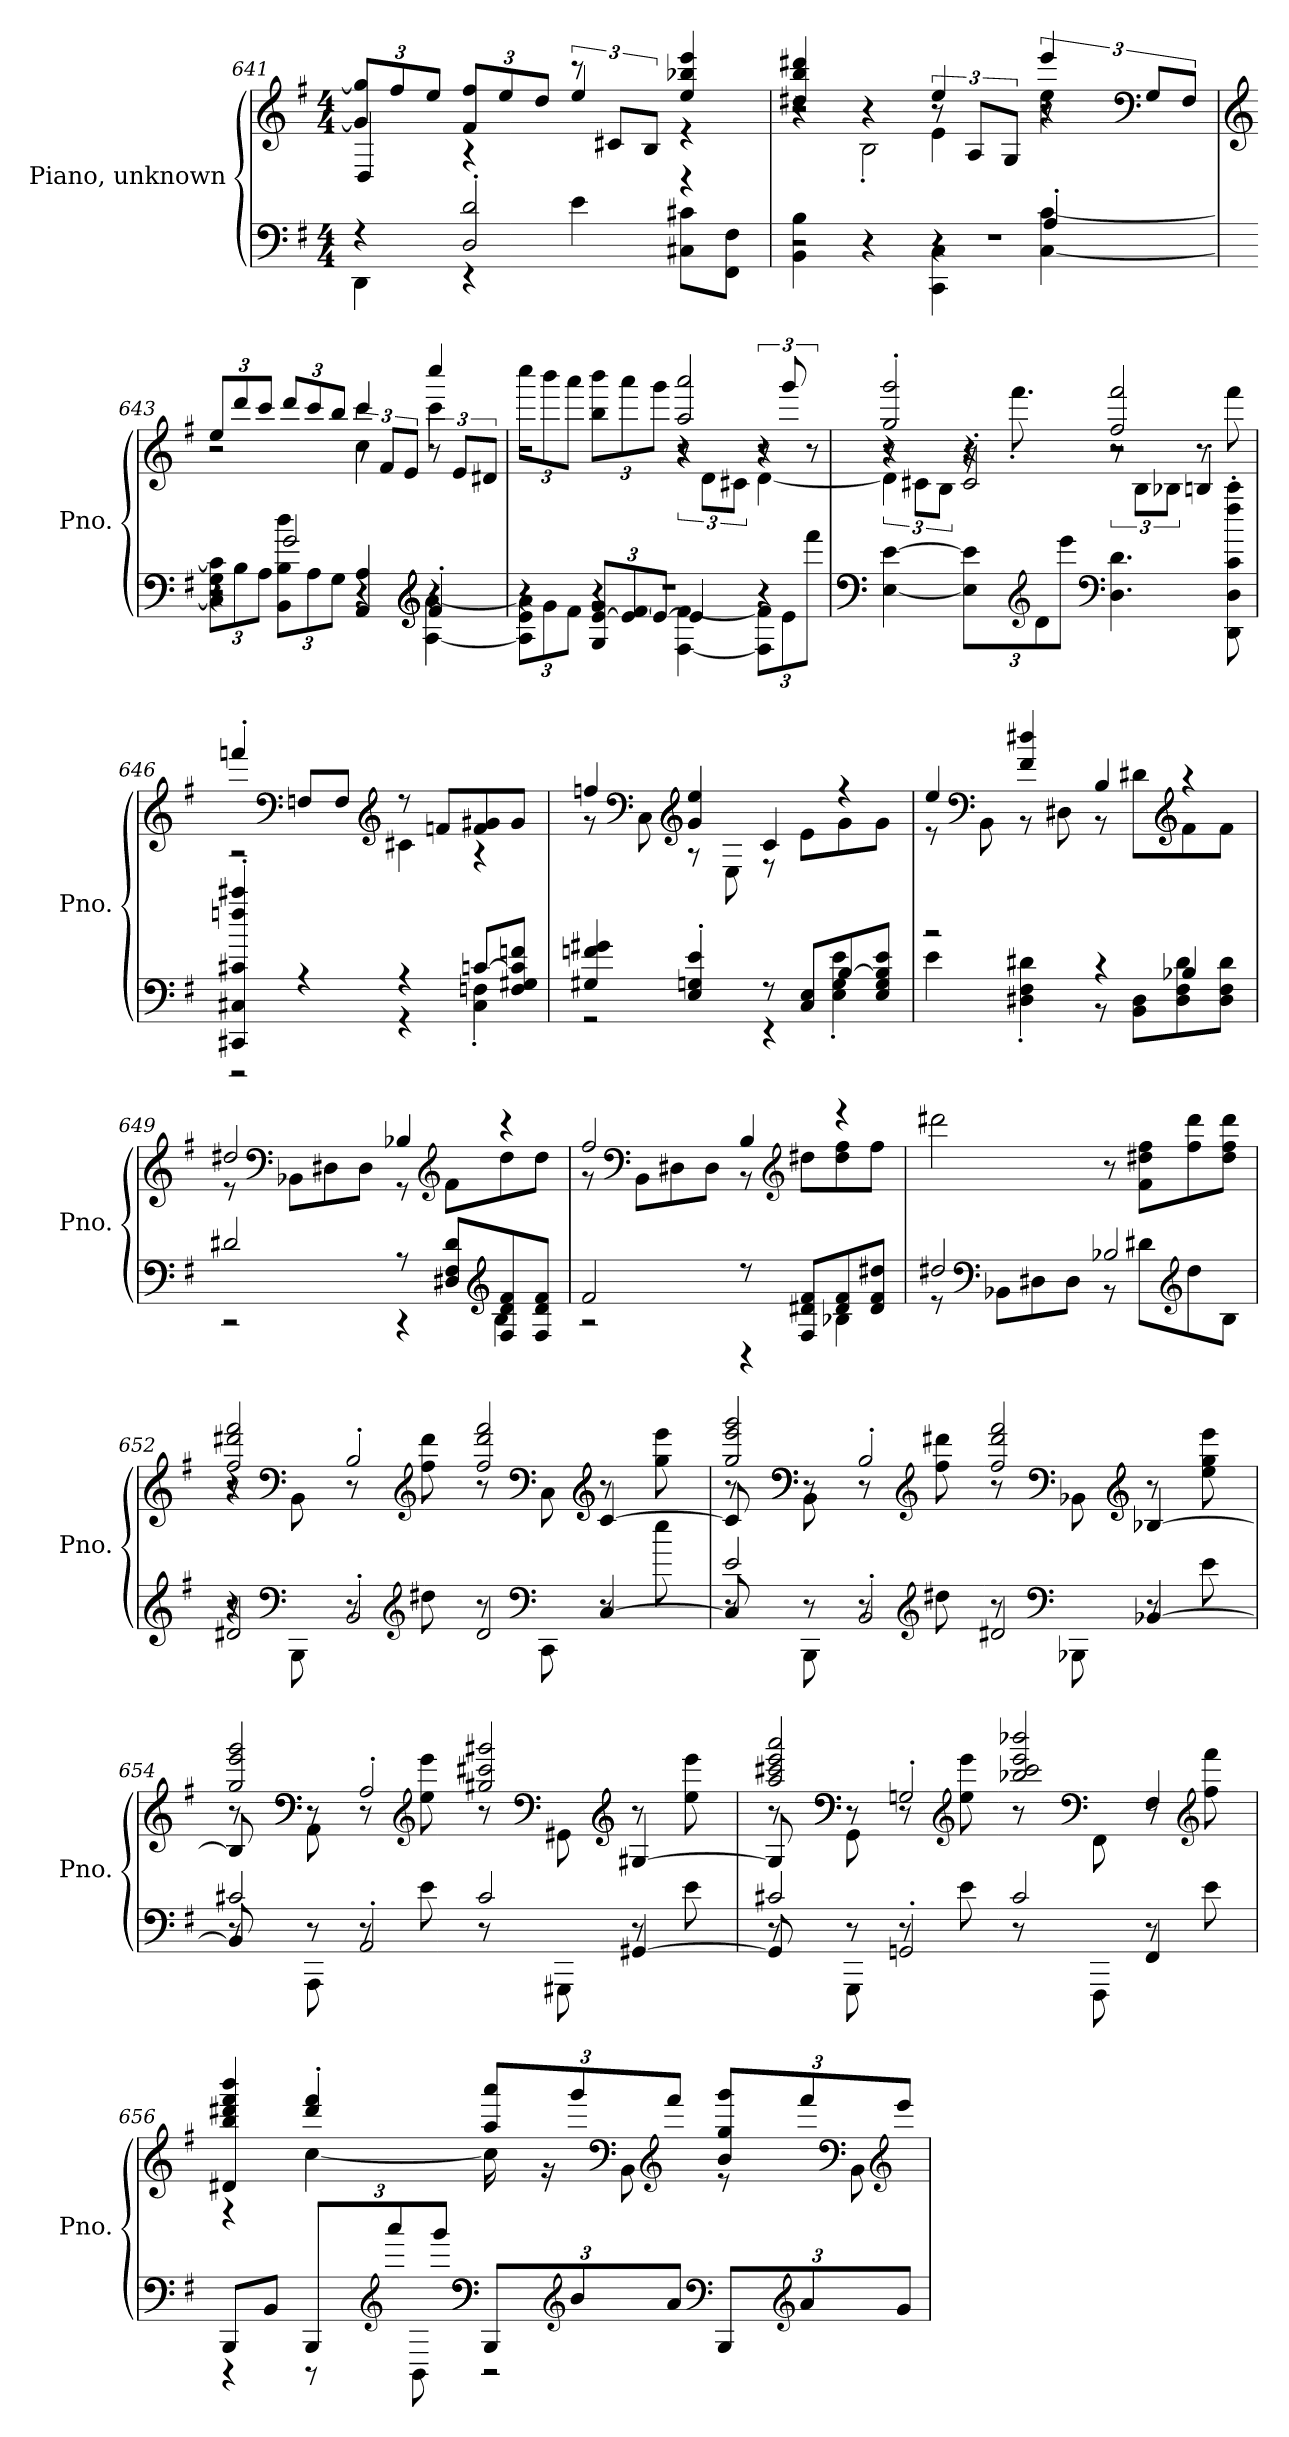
**kern	**kern
*part1	*part1
*staff2	*staff1
*I"Piano, unknown	*
*I'Pno.	*
*clefF4	*clefG2
*k[f#]	*k[f#]
*M4/4	*M4/4
=641	=641
*^	*
*	*	*Xbrackettup
*	*	*^
4r	4DD\	12g/] 12gg/]L	4D/
.	.	12ff#/	.
.	.	12ee/J	.
2D/' 2d/'	4r	12f#/ 12ff#/L	4r
.	.	12ee/	.
.	.	12dd/J	.
*	*	*brackettup	*
.	4e\	12r	4ee/
.	.	12c#X/L	.
.	.	12B/J	.
4r	8C#X\ 8c#X\L	4ee/ 4bb-X/ 4eee/	4r
.	8FF#\ 8F#\J	.	.
=642	=642	=642	=642
*	*^	*^	*^
1r	4BB\ 4B\	2r	2r	2r	4dd#X/ 4bb/ 4ddd#X/	4r
.	4r	.	.	.	4r	2B'\
.	4CC\ 4C\	4r	4ee/	4e\	12r	.
.	.	.	.	.	12A/L	.
.	.	.	.	.	12G/J	.
.	[4C\ [4c\	4A'/	4eee/	4ee\	12r	4r
*	*	*	*clefF4	*	*	*
.	.	.	.	.	12G/L	.
.	.	.	.	.	12F#/J	.
*	*	*	*v	*v	*v	*v
!!LO:LB:g=z
=643	=643	=643	=643
*	*	*	*clefG2
*	*	*	*^
*	*	*	*	*^
*	*Xbrackettup	*	*	*	*Xbrackettup
4r	12C\] 12G\ 12c\]L	2r	2r	2r	12ee/L
.	12B\	.	.	.	12ddd/
.	12A\J	.	.	.	12ccc/J
2g/	12BB\ 12B\ 12dd\L	.	.	.	12ddd/L
.	12A\	.	.	.	12ccc/
.	12G\J	.	.	.	12bb/J
*	*	*	*	*	*brackettup
.	4r	4AA/ 4A/	4ccc/	4cc\	12r
.	.	.	.	.	12f#/L
.	.	.	.	.	12e/J
*clefG2	*	*	*	*	*
4f#'/	[4A\ [4a\	4r	4cccc/	4ccc\	12r
.	.	.	.	.	12e/L
.	.	.	.	.	12d#X/J
*	*	*	*	*v	*v
=644	=644	=644	=644	=644
*	*	*	*	*Xbrackettup
*	*	*	*^	*^
1r	12A\] 12e\ 12a\]L	4r	2r	12cccc\L	2r	2r
.	12g\	.	.	12bbb\	.	.
.	12f#\J	.	.	12aaa\J	.	.
.	4r	12G/ [12e/ 12g/L	.	12bb\ 12bbb\L	.	.
.	.	12e/_ 12f#/	.	12aaa\	.	.
.	.	12e/J_	.	12ggg\J	.	.
*	*	*	*	*brackettup	*	*
.	[4F#\ [4f#\	4e/]	2aa/ 2aaa/	12r	4r	4r
.	.	.	.	12d\L	.	.
.	.	.	.	12c#X\J	.	.
.	12F#\] 12f#\]L	4r	.	4r	12r	[4d\
.	12e\	.	.	.	12ggg/	.
.	12fff#\J	.	.	.	12r	.
*v	*v	*v	*	*	*	*
!!LO:LB:g=z	!!	!!	!!
=645	=645	=645	=645	=645
*clefF4	*	*	*	*
[4E\ [4e\	2gg/' 2ggg/'	12r	4r	4d\]
.	.	12c#X\L	.	.
.	.	12B\J	.	.
12E\] 12e\]L	.	16r	2c#'/	4r
.	.	8.fff#'\	.	.
*clefG2	*	*	*	*
12d\	.	.	.	.
12eee\J	.	.	.	.
*clefF4	*	*	*	*
4.D\ 4.d\	2ff#/ 2fff#/	12r	.	2r
.	.	12B\L	.	.
.	.	12B-X\J	.	.
.	.	8r	4Bn'/	.
8DD\' 8D\' 8c\' 8ff#\' 8ccc\'	.	8fff#\	.	.
*	*	*v	*v	*v
=646	=646	=646
*^	*	*
4CC#X/' 4C#X/' 4c#X/' 4ffn/' 4ccc#X/'	2r	4fffn'/	2r
*	*	*clefF4	*
4r	.	8Fn/L	.
.	.	8F/J	.
*	*	*clefG2	*
4r	4r	8r	4c#X\
.	.	8fn/L	.
[8cn/L	4C#\' 4Fn\'	8f/ 8g#X/	4r
8F/ 8G#X/ 8c/] 8fn/J	.	8g#/J	.
!!LO:LB:g=z	!!
=647	=647	=647	=647
4G#X/ 4fn/ 4g#X/	2r	4ffn/	8r
*	*	*clefF4	*
.	.	.	8C\
*	*	*clefG2	*
4E/' 4Gn/' 4e/'	.	4g/ 4ee/	8r
.	.	.	8E\
8r	4r	4c/	8r
8C/ 8E/L	.	.	8e\L
[8B/	4E\' 4G\' 4e\'	4r	8g\
8E/ 8G/ 8B/] 8e/J	.	.	8g\J
=648	=648	=648	=648
2r	4e\	4ee/	8r
*	*	*clefF4	*
.	.	.	8BB\
.	4D#X\' 4F#\' 4d#X\'	4f#/ 4dd#X/	8r
.	.	.	8D#X\
4r	8r	4B/	8r
.	8BB\ 8D#\L	.	8d#X\L
*	*	*clefG2	*
4B-X/	8D#\ 8F#\ 8d#\	4r	8f#\
.	8D#\ 8F#\ 8d#\J	.	8f#\J
!!LO:PB:g=z	!!
=649	=649	=649	=649
2d#X/	2r	2dd#X/	8r
*	*	*clefF4	*
.	.	.	8BB-X\L
.	.	.	8D#X\
.	.	.	8D#\J
8r	4r	4B-X/	8r
*	*	*clefG2	*
8D#X/ 8F#/ 8d#/L	.	.	8f#\L
*clefG2	*	*	*
8F#/ 8d#/ 8f#/	4B\	4r	8dd#\
8F#/ 8d#/ 8f#/J	.	.	8dd#\J
=650	=650	=650	=650
2f#/	2r	2ff#/	8r
*	*	*clefF4	*
.	.	.	8BB\L
.	.	.	8D#X\
.	.	.	8D#\J
8r	4r	4B/	8r
*	*	*clefG2	*
8F#/ 8d#X/ 8f#/L	.	.	8dd#X\L
8d#/ 8f#/	4B-X\	4r	8dd#\ 8ff#\
8d#/ 8f#/ 8dd#X/J	.	.	8ff#\J
*	*	*v	*v
!!LO:LB:g=z
=651	=651	=651
2dd#X/	8r	2ddd#X\
*clefF4	*	*
.	8BB-X\L	.
.	8D#X\	.
.	8D#\J	.
2B-X/	8r	8r
.	8d#X\L	8f#\ 8dd#X\ 8ff#\L
*clefG2	*	*
.	8dd#\	8ff#\ 8ddd#\
.	8B-\J	8dd#\ 8ff#\ 8ddd#\J
=652	=652	=652
*	*^	*^
*	*	*	*	*^
2d#X/	8r	4r	2ff#/ 2ddd#X/ 2fff#/	8r	4r
*clefF4	*	*	*clefF4	*	*
.	8BBB\	.	.	8BB\	.
.	8r	2BB'/	.	8r	2B'/
*clefG2	*	*	*clefG2	*	*
.	8dd#X\	.	.	8ff#\ 8ddd#\	.
2d#/	8r	.	2ff#/ 2ddd#/ 2fff#/	8r	.
*clefF4	*	*	*clefF4	*	*
.	8CC\	.	.	8C\	.
*	*	*	*clefG2	*	*
.	8r	[4C/	.	8r	[4c/
.	8ee\	.	.	8gg\ 8eee\	.
!!LO:LB:g=z	!!	!!
=653	=653	=653	=653	=653	=653
2e/	8r	8C/]	2gg/ 2eee/ 2ggg/	8r	8c/]
*	*	*	*clefF4	*	*
.	8BBB\	8r	.	8BB\	8r
.	8r	2BB'/	.	8r	2B'/
*clefG2	*	*	*clefG2	*	*
.	8dd#X\	.	.	8ff#\ 8ddd#X\	.
2d#X/	8r	.	2ff#/ 2ddd#/ 2fff#/	8r	.
*clefF4	*	*	*clefF4	*	*
.	8BBB-X\	.	.	8BB-X\	.
*	*	*	*clefG2	*	*
.	8r	[4BB-X/	.	8r	[4B-X/
.	8e\	.	.	8ee\ 8gg\ 8eee\	.
=654	=654	=654	=654	=654	=654
2c#X/	8r	8BB-/]	2gg/ 2eee/ 2ggg/	8r	8B-/]
*	*	*	*clefF4	*	*
.	8AAA\	8r	.	8AA\	8r
.	8r	2AA'/	.	8r	2A'/
*	*	*	*clefG2	*	*
.	8e\	.	.	8ee\ 8eee\	.
2c#/	8r	.	2gg#X/ 2ccc#X/ 2ggg#X/	8r	.
*	*	*	*clefF4	*	*
.	8GGG#X\	.	.	8GG#X\	.
*	*	*	*clefG2	*	*
.	8r	[4GG#X/	.	8r	[4G#X/
.	8e\	.	.	8ee\ 8eee\	.
!!LO:LB:g=z	!!	!!
=655	=655	=655	=655	=655	=655
2c#X/	8r	8GG#/]	2aa/ 2ccc#X/ 2eee/ 2aaa/	8r	8G#/]
*	*	*	*clefF4	*	*
.	8GGG\	8r	.	8GG\	8r
.	8r	2GGn'/	.	8r	2Gn'/
*	*	*	*clefG2	*	*
.	8e\	.	.	8ee\ 8eee\	.
2c#/	8r	.	2bb-X/ 2ccc#/ 2eee/ 2bbb-X/	8r	.
*	*	*	*clefF4	*	*
.	8FFF#\	.	.	8FF#\	.
.	8r	4FF#/	.	8r	4F#/
*	*	*	*clefG2	*	*
.	8e\	.	.	8ff#\ 8fff#\	.
*	*v	*v	*	*	*
*	*	*	*v	*v
!!LO:LB:g=z
=656	=656	=656	=656
8BBB/L	4r	4d#X/ 4bb/ 4ddd#X/ 4fff#/ 4bbb/	4r
8BB/J	.	.	.
12BBB/L	8r	4ddd#/' 4fff#/'	[4cc\
*clefG2	*	*	*
12aaa/	.	.	.
.	8BB\	.	.
12ggg/J	.	.	.
*clefF4	*	*	*
*	*	*Xbrackettup	*
12BBB/L	2r	12aa/ 12aaa/L	16cc\]
.	.	.	16r
*clefG2	*	*	*
12b/	.	12ggg/	.
*	*	*clefF4	*
.	.	.	8BB\
*	*	*clefG2	*
12a/J	.	12fff#/J	.
*clefF4	*	*	*
12BBB/L	.	12b/ 12gg/ 12ggg/L	8r
*clefG2	*	*	*
12a/	.	12fff#/	.
*	*	*clefF4	*
.	.	.	8BB\
*	*	*clefG2	*
12g/J	.	12eee/J	.
*v	*v	*	*
*	*v	*v
=	=
*-	*-
